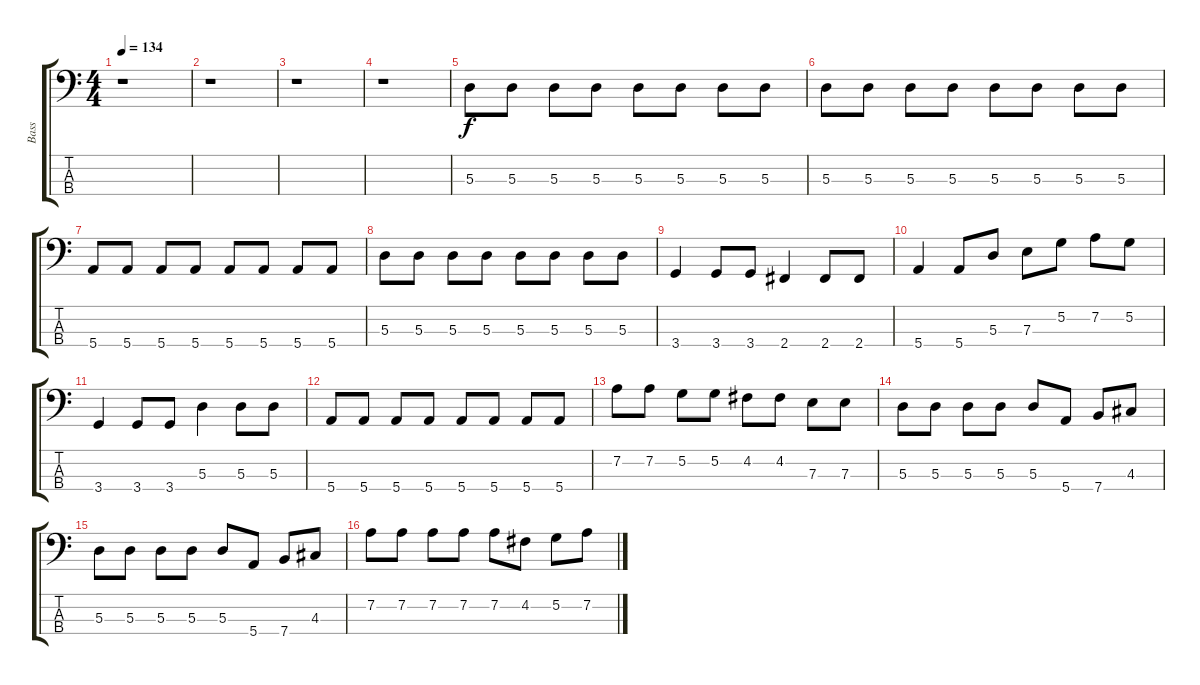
\track ("Bass" "Bass") {instrument electricbasspick}
\staff {score tabs}
\tuning (G2 D2 A1 E1) {hide}
\ts (4 4)
\tempo 134
\clef f4
\ks c
r.1{dy f} |
r.1 |
r.1 |
r.1 |
5.3.8 5.3.8 5.3.8 5.3.8 5.3.8 5.3.8 5.3.8 5.3.8 |
5.3.8 5.3.8 5.3.8 5.3.8 5.3.8 5.3.8 5.3.8 5.3.8 |
5.4.8 5.4.8 5.4.8 5.4.8 5.4.8 5.4.8 5.4.8 5.4.8 |
5.3.8 5.3.8 5.3.8 5.3.8 5.3.8 5.3.8 5.3.8 5.3.8 |
3.4.4 3.4.8 3.4.8 2.4.4 2.4.8 2.4.8 |
5.4.4 5.4.8 5.3.8 7.3.8 5.2.8 7.2.8 5.2.8 |
3.4.4 3.4.8 3.4.8 5.3.4 5.3.8 5.3.8 |
5.4.8 5.4.8 5.4.8 5.4.8 5.4.8 5.4.8 5.4.8 5.4.8 |
7.2.8 7.2.8 5.2.8 5.2.8 4.2.8 4.2.8 7.3.8 7.3.8 |
5.3.8 5.3.8 5.3.8 5.3.8 5.3.8 5.4.8 7.4.8 4.3.8 |
5.3.8 5.3.8 5.3.8 5.3.8 5.3.8 5.4.8 7.4.8 4.3.8 |
7.2.8 7.2.8 7.2.8 7.2.8 7.2.8 4.2.8 5.2.8 7.2.8
